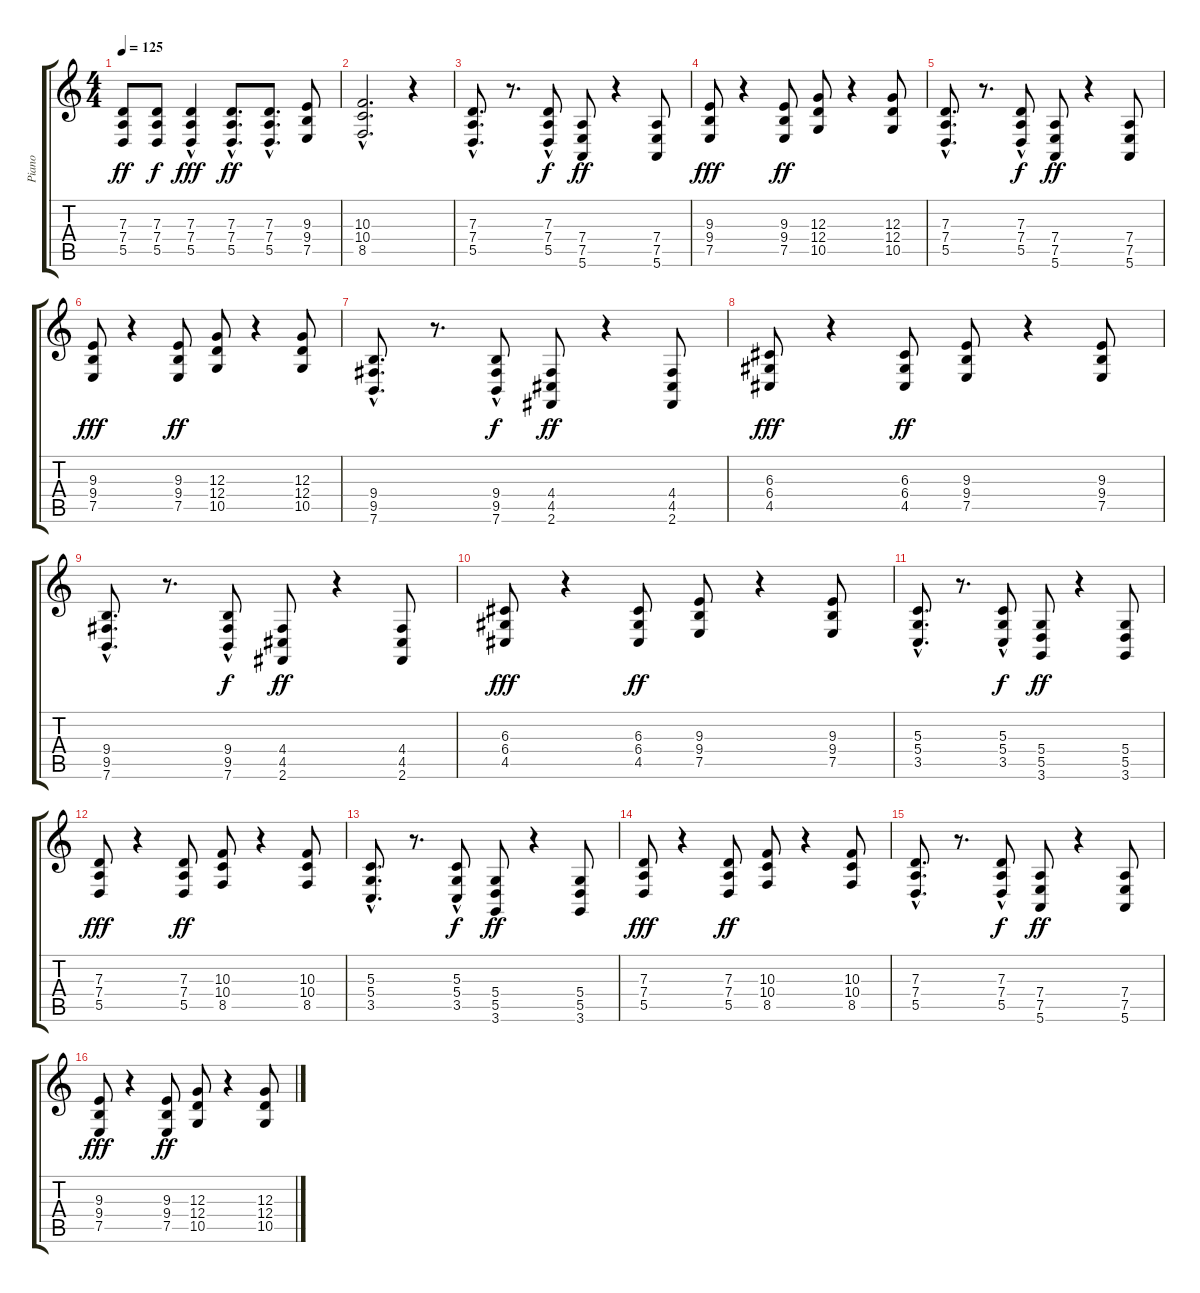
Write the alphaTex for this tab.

\track ("Piano" "Piano") {instrument honkytonkpiano}
\staff {score tabs}
\tuning (E4 B3 G3 D3 A2 E2) {hide}
\ts (4 4)
\tempo 125
\clef g2
\ks c
(7.3 7.4 5.5).8{dy ff} (7.3 7.4 5.5).8{dy f} (7.3{hac} 7.4 5.5).4{dy fff} (7.3{hac} 7.4{hac} 5.5{hac}).8{d dy ff} (7.3{hac} 7.4{hac} 5.5{hac}).8{d} (9.3 9.4 7.5).8 |
(10.3{hac} 10.4{hac} 8.5{hac}).2{d} r.4 |
(7.3{hac} 7.4{hac} 5.5{hac}).8{d} r.8{d} (7.3 7.4 5.5{hac}).8{dy f} (7.4 7.5 5.6).8{dy ff} r.4 (7.4 7.5 5.6).8 |
(9.3 9.4 7.5).8{dy fff} r.4 (9.3 9.4 7.5).8{dy ff} (12.3 12.4 10.5).8 r.4 (12.3 12.4 10.5).8 |
(7.3{hac} 7.4{hac} 5.5{hac}).8{d} r.8{d} (7.3 7.4 5.5{hac}).8{dy f} (7.4 7.5 5.6).8{dy ff} r.4 (7.4 7.5 5.6).8 |
(9.3 9.4 7.5).8{dy fff} r.4 (9.3 9.4 7.5).8{dy ff} (12.3 12.4 10.5).8 r.4 (12.3 12.4 10.5).8 |
(9.4{hac} 9.5{hac} 7.6{hac}).8{d} r.8{d} (9.4 9.5 7.6{hac}).8{dy f} (4.4 4.5 2.6).8{dy ff} r.4 (4.4 4.5 2.6).8 |
(6.3 6.4 4.5).8{dy fff} r.4 (6.3 6.4 4.5).8{dy ff} (9.3 9.4 7.5).8 r.4 (9.3 9.4 7.5).8 |
(9.4{hac} 9.5{hac} 7.6{hac}).8{d} r.8{d} (9.4 9.5 7.6{hac}).8{dy f} (4.4 4.5 2.6).8{dy ff} r.4 (4.4 4.5 2.6).8 |
(6.3 6.4 4.5).8{dy fff} r.4 (6.3 6.4 4.5).8{dy ff} (9.3 9.4 7.5).8 r.4 (9.3 9.4 7.5).8 |
(5.3{hac} 5.4{hac} 3.5{hac}).8{d} r.8{d} (5.3 5.4 3.5{hac}).8{dy f} (5.4 5.5 3.6).8{dy ff} r.4 (5.4 5.5 3.6).8 |
(7.3 7.4 5.5).8{dy fff} r.4 (7.3 7.4 5.5).8{dy ff} (10.3 10.4 8.5).8 r.4 (10.3 10.4 8.5).8 |
(5.3{hac} 5.4{hac} 3.5{hac}).8{d} r.8{d} (5.3 5.4 3.5{hac}).8{dy f} (5.4 5.5 3.6).8{dy ff} r.4 (5.4 5.5 3.6).8 |
(7.3 7.4 5.5).8{dy fff} r.4 (7.3 7.4 5.5).8{dy ff} (10.3 10.4 8.5).8 r.4 (10.3 10.4 8.5).8 |
(7.3{hac} 7.4{hac} 5.5{hac}).8{d} r.8{d} (7.3 7.4 5.5{hac}).8{dy f} (7.4 7.5 5.6).8{dy ff} r.4 (7.4 7.5 5.6).8 |
(9.3 9.4 7.5).8{dy fff} r.4 (9.3 9.4 7.5).8{dy ff} (12.3 12.4 10.5).8 r.4 (12.3 12.4 10.5).8
